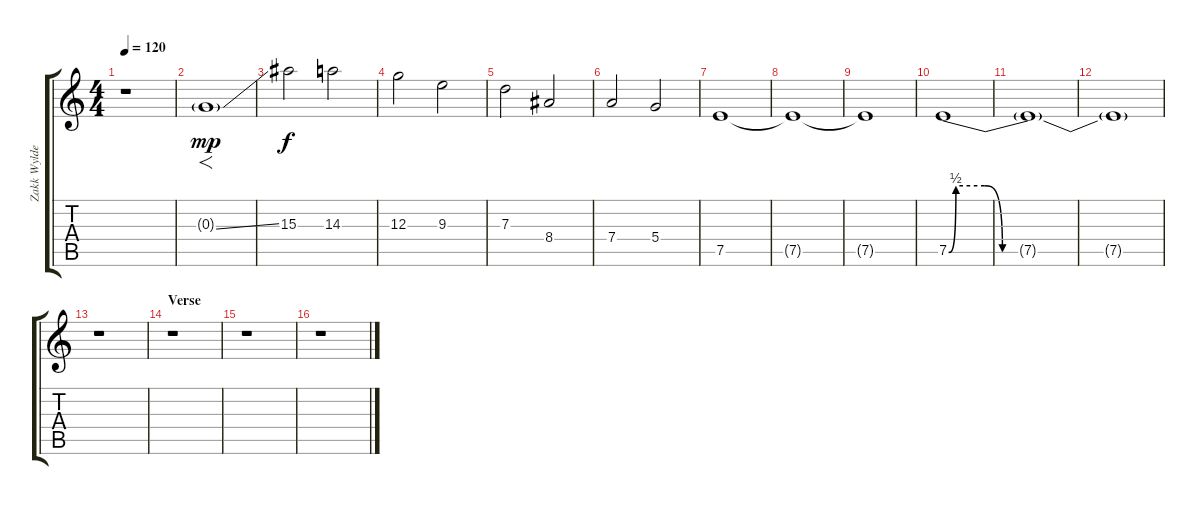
\track ("Zakk Wylde - Electric" "Zakk Wylde") {instrument overdrivenguitar}
\staff {score tabs}
\tuning (E4 B3 G3 D3 A2 E2) {hide}
\ts (4 4)
\tempo 120
\clef g2
\ks c
r.1{dy f volume 13} |
0.3{ss g}.1{f dy mp} |
15.3.2{dy f} 14.3.2 |
12.3.2 9.3.2 |
7.3.2 8.4.2 |
7.4.2 5.4.2 |
7.5.1 |
7.5{t}.1 |
7.5{t}.1 |
7.5{be (custom 0 0 2 2 10 2 15 0 35 0 45 0 60 0)}.1{volume 8} |
7.5{t}.1{volume 0} |
7.5{t}.1 |
r.1 |
\section ("" "Verse")
r.1 |
r.1 |
r.1
